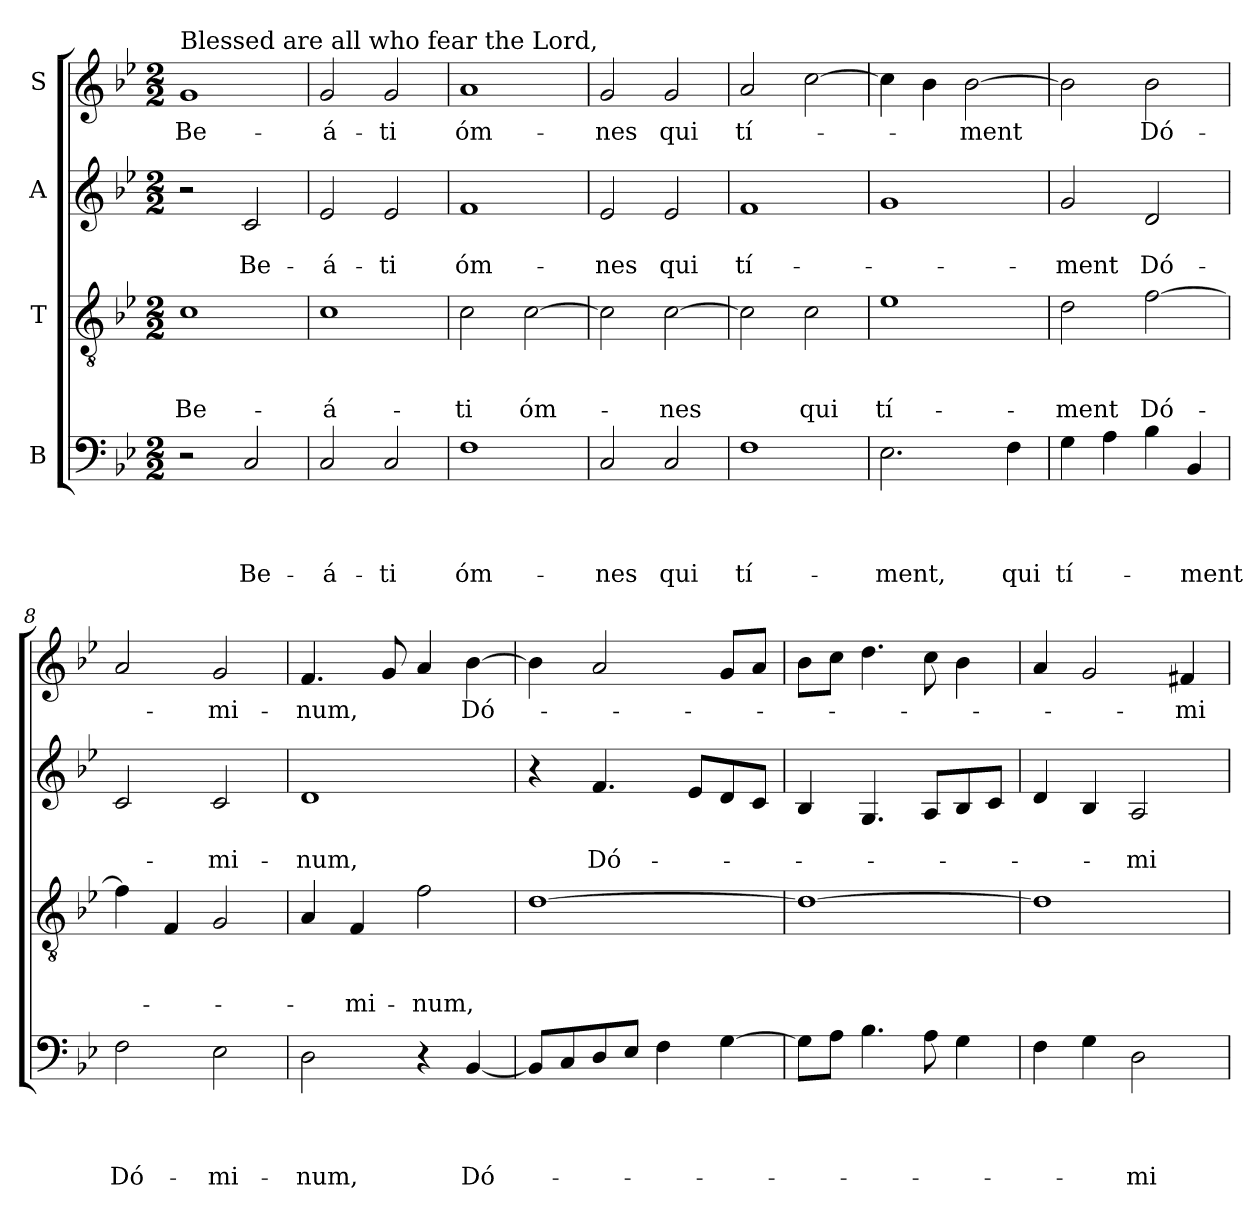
**kern	**text	**text	**text	**text	**kern	**text	**text	**text	**kern	**text	**text	**kern	**text
*part4	*part4	*part4	*part4	*part4	*part3	*part3	*part3	*part3	*part2	*part2	*part2	*part1	*part1
*staff4	*staff4	*staff4	*staff4	*staff4	*staff3	*staff3	*staff3	*staff3	*staff2	*staff2	*staff2	*staff1	*staff1
*I"B	*	*	*	*	*I"T	*	*	*	*I"A	*	*	*I"S	*
*clefF4	*	*	*	*	*clefGv2	*	*	*	*clefG2	*	*	*clefG2	*
*k[b-e-]	*	*	*	*	*k[b-e-]	*	*	*	*k[b-e-]	*	*	*k[b-e-]	*
*B-:	*	*	*	*	*B-:	*	*	*	*B-:	*	*	*B-:	*
*M2/2	*	*	*	*	*M2/2	*	*	*	*M2/2	*	*	*M2/2	*
=1	=1	=1	=1	=1	=1	=1	=1	=1	=1	=1	=1	=1	=1
!	!	!	!	!	!	!	!	!	!	!	!	!LO:TX:a:t=Blessed are all who fear the Lord,	!
!	!	!	!	!	!	!	!	!LO:LY:b	!	!	!	!	!LO:LY:b
2r	.	.	.	.	1c	.	.	Be-	2r	.	.	1g	Be-
!	!	!	!	!LO:LY:b	!	!	!	!	!	!	!LO:LY:b	!	!
2C/	.	.	.	Be-	.	.	.	.	2c/	.	Be-	.	.
=2	=2	=2	=2	=2	=2	=2	=2	=2	=2	=2	=2	=2	=2
!	!	!	!	!LO:LY:b	!	!	!	!LO:LY:b	!	!	!LO:LY:b	!	!LO:LY:b
2C/	.	.	.	-á-	1c	.	.	-á-	2e-/	.	-á-	2g/	-á-
!	!	!	!	!LO:LY:b	!	!	!	!	!	!	!LO:LY:b	!	!LO:LY:b
2C/	.	.	.	-ti	.	.	.	.	2e-/	.	-ti	2g/	-ti
=3	=3	=3	=3	=3	=3	=3	=3	=3	=3	=3	=3	=3	=3
!	!	!	!	!LO:LY:b	!	!	!	!LO:LY:b	!	!	!LO:LY:b	!	!LO:LY:b
1F	.	.	.	óm-	2c\	.	.	-ti	1f	.	óm-	1a	óm-
!	!	!	!	!	!	!	!	!LO:LY:b	!	!	!	!	!
.	.	.	.	.	[2c\	.	.	óm-	.	.	.	.	.
=4	=4	=4	=4	=4	=4	=4	=4	=4	=4	=4	=4	=4	=4
!	!	!	!	!LO:LY:b	!	!	!	!	!	!	!LO:LY:b	!	!LO:LY:b
2C/	.	.	.	-nes	2c\]	.	.	.	2e-/	.	-nes	2g/	-nes
!	!	!	!	!LO:LY:b	!	!	!	!LO:LY:b	!	!	!LO:LY:b	!	!LO:LY:b
2C/	.	.	.	qui	[2c\	.	.	-nes	2e-/	.	qui	2g/	qui
=5	=5	=5	=5	=5	=5	=5	=5	=5	=5	=5	=5	=5	=5
!	!	!	!	!LO:LY:b	!	!	!	!	!	!	!LO:LY:b	!	!LO:LY:b
1F	.	.	.	tí-	2c\]	.	.	.	1f	.	tí-	2a/	tí-
!	!	!	!	!	!	!	!	!LO:LY:b	!	!	!	!	!
.	.	.	.	.	2c\	.	.	qui	.	.	.	[2cc\	.
=6	=6	=6	=6	=6	=6	=6	=6	=6	=6	=6	=6	=6	=6
!	!	!	!	!LO:LY:b	!	!	!	!LO:LY:b	!	!	!	!	!
2.E-\	.	.	.	-ment,	1e-	.	.	tí-	1g	.	.	4cc\]	.
.	.	.	.	.	.	.	.	.	.	.	.	4b-\	.
!	!	!	!	!	!	!	!	!	!	!	!	!	!LO:LY:b
.	.	.	.	.	.	.	.	.	.	.	.	[2b-\	-ment
!	!	!	!	!LO:LY:b	!	!	!	!	!	!	!	!	!
4F\	.	.	.	qui	.	.	.	.	.	.	.	.	.
!!LO:LB:g=z
=7	=7	=7	=7	=7	=7	=7	=7	=7	=7	=7	=7	=7	=7
!	!	!	!	!LO:LY:b	!	!	!	!LO:LY:b	!	!	!LO:LY:b	!	!
4G\	.	.	.	tí-	2d\	.	.	-ment	2g/	.	-ment	2b-\]	.
4A\	.	.	.	.	.	.	.	.	.	.	.	.	.
!	!	!	!	!	!	!	!	!LO:LY:b	!	!	!LO:LY:b	!	!LO:LY:b
4B-\	.	.	.	.	[2f\	.	.	Dó-	2d/	.	Dó-	2b-\	Dó-
!	!	!	!	!LO:LY:b	!	!	!	!	!	!	!	!	!
4BB-/	.	.	.	-ment	.	.	.	.	.	.	.	.	.
=8	=8	=8	=8	=8	=8	=8	=8	=8	=8	=8	=8	=8	=8
!	!	!	!	!LO:LY:b	!	!	!	!	!	!	!	!	!
2F\	.	.	.	Dó-	4f\]	.	.	.	2c/	.	.	2a/	.
.	.	.	.	.	4F/	.	.	.	.	.	.	.	.
!	!	!	!	!LO:LY:b	!	!	!	!	!	!	!LO:LY:b	!	!LO:LY:b
2E-\	.	.	.	-mi-	2G/	.	.	.	2c/	.	-mi-	2g/	-mi-
=9	=9	=9	=9	=9	=9	=9	=9	=9	=9	=9	=9	=9	=9
!	!	!	!	!LO:LY:b	!	!	!	!	!	!	!LO:LY:b	!	!LO:LY:b
2D\	.	.	.	-num,	4A/	.	.	.	1d	.	-num,	4.f/	-num,
!	!	!	!	!	!	!	!	!LO:LY:b	!	!	!	!	!
.	.	.	.	.	4F/	.	.	-mi-	.	.	.	.	.
.	.	.	.	.	.	.	.	.	.	.	.	8g/	.
!	!	!	!	!	!	!	!	!LO:LY:b	!	!	!	!	!
4r	.	.	.	.	2f\	.	.	-num,	.	.	.	4a/	.
!	!	!	!	!LO:LY:b	!	!	!	!	!	!	!	!	!LO:LY:b
[4BB-/	.	.	.	Dó-	.	.	.	.	.	.	.	[4b-\	Dó-
=10	=10	=10	=10	=10	=10	=10	=10	=10	=10	=10	=10	=10	=10
8BB-/L]	.	.	.	.	[1d	.	.	.	4r	.	.	4b-\]	.
8C/	.	.	.	.	.	.	.	.	.	.	.	.	.
!	!	!	!	!	!	!	!	!	!	!	!LO:LY:b	!	!
8D/	.	.	.	.	.	.	.	.	4.f/	.	Dó-	2a/	.
8E-/J	.	.	.	.	.	.	.	.	.	.	.	.	.
4F\	.	.	.	.	.	.	.	.	.	.	.	.	.
.	.	.	.	.	.	.	.	.	8e-/L	.	.	.	.
[4G\	.	.	.	.	.	.	.	.	8d/	.	.	8g/L	.
.	.	.	.	.	.	.	.	.	8c/J	.	.	8a/J	.
=11	=11	=11	=11	=11	=11	=11	=11	=11	=11	=11	=11	=11	=11
8G\L]	.	.	.	.	1d_	.	.	.	4B-/	.	.	8b-\L	.
8A\J	.	.	.	.	.	.	.	.	.	.	.	8cc\J	.
4.B-\	.	.	.	.	.	.	.	.	4.G/	.	.	4.dd\	.
8A\	.	.	.	.	.	.	.	.	8A/L	.	.	8cc\	.
4G\	.	.	.	.	.	.	.	.	8B-/	.	.	4b-\	.
.	.	.	.	.	.	.	.	.	8c/J	.	.	.	.
=12	=12	=12	=12	=12	=12	=12	=12	=12	=12	=12	=12	=12	=12
4F\	.	.	.	.	1d]	.	.	.	4d/	.	.	4a/	.
4G\	.	.	.	.	.	.	.	.	4B-/	.	.	2g/	.
!	!	!	!	!LO:LY:b	!	!	!	!	!	!	!LO:LY:b	!	!
2D\	.	.	.	-mi-	.	.	.	.	2A/	.	-mi-	.	.
!	!	!	!	!	!	!	!	!	!	!	!	!	!LO:LY:b
.	.	.	.	.	.	.	.	.	.	.	.	4f#i/	-mi-
=	=	=	=	=	=	=	=	=	=	=	=	=	=
*-	*-	*-	*-	*-	*-	*-	*-	*-	*-	*-	*-	*-	*-
